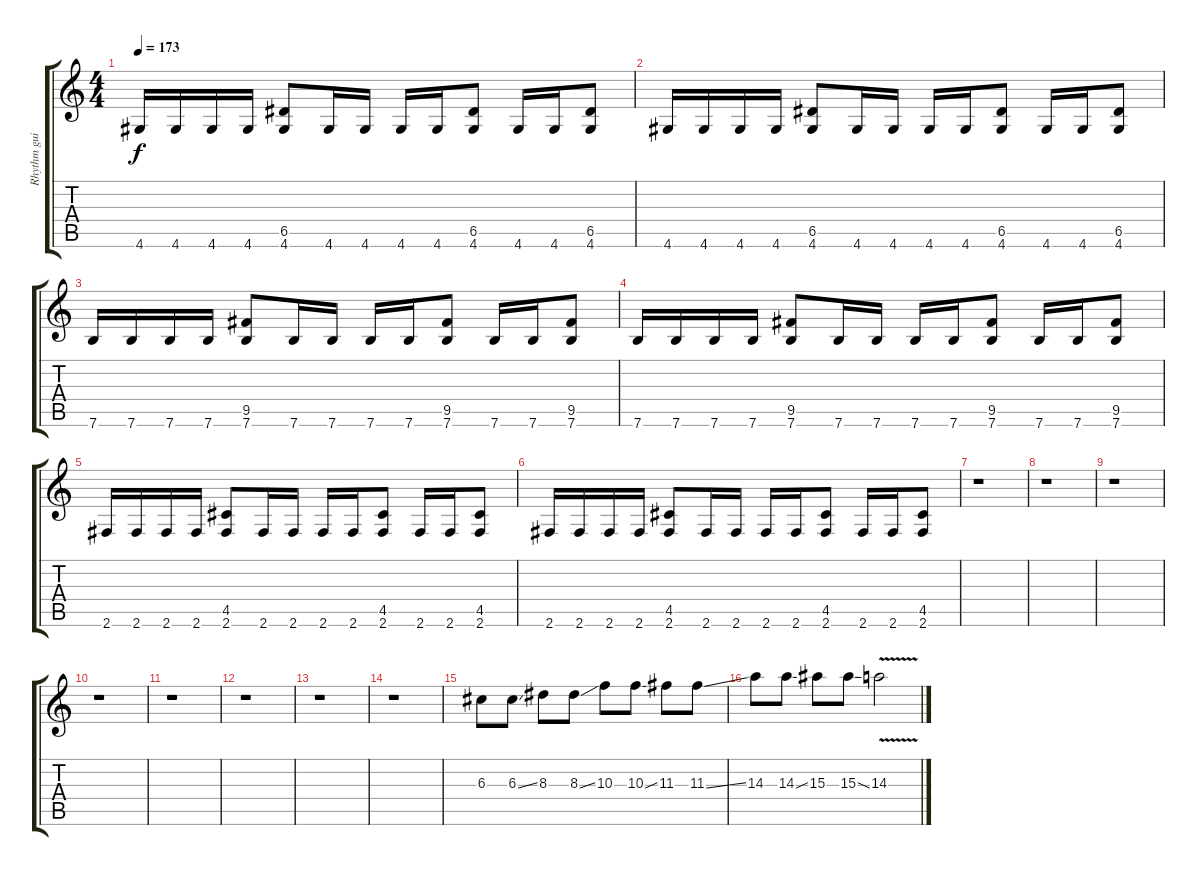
\track ("Rhythm guitar" "Rhythm gui") {instrument overdrivenguitar}
\staff {score tabs}
\tuning (E4 B3 G3 D3 A2 E2) {hide}
\ts (4 4)
\tempo 173
\clef g2
\ks c
4.6.16{dy f} 4.6.16 4.6.16 4.6.16 (6.5 4.6).8 4.6.16 4.6.16 4.6.16 4.6.16 (6.5 4.6).8 4.6.16 4.6.16 (6.5 4.6).8 |
4.6.16 4.6.16 4.6.16 4.6.16 (6.5 4.6).8 4.6.16 4.6.16 4.6.16 4.6.16 (6.5 4.6).8 4.6.16 4.6.16 (6.5 4.6).8 |
7.6.16 7.6.16 7.6.16 7.6.16 (9.5 7.6).8 7.6.16 7.6.16 7.6.16 7.6.16 (9.5 7.6).8 7.6.16 7.6.16 (9.5 7.6).8 |
7.6.16 7.6.16 7.6.16 7.6.16 (9.5 7.6).8 7.6.16 7.6.16 7.6.16 7.6.16 (9.5 7.6).8 7.6.16 7.6.16 (9.5 7.6).8 |
2.6.16 2.6.16 2.6.16 2.6.16 (4.5 2.6).8 2.6.16 2.6.16 2.6.16 2.6.16 (4.5 2.6).8 2.6.16 2.6.16 (4.5 2.6).8 |
2.6.16 2.6.16 2.6.16 2.6.16 (4.5 2.6).8 2.6.16 2.6.16 2.6.16 2.6.16 (4.5 2.6).8 2.6.16 2.6.16 (4.5 2.6).8 |
r.1 |
r.1 |
r.1 |
r.1 |
r.1 |
r.1 |
r.1 |
r.1 |
6.3.8 6.3{ss}.8 8.3.8 8.3{ss}.8 10.3.8 10.3{ss}.8 11.3.8 11.3{ss}.8 |
14.3.8 14.3{ss}.8 15.3.8 15.3{ss}.8 14.3{v}.2
